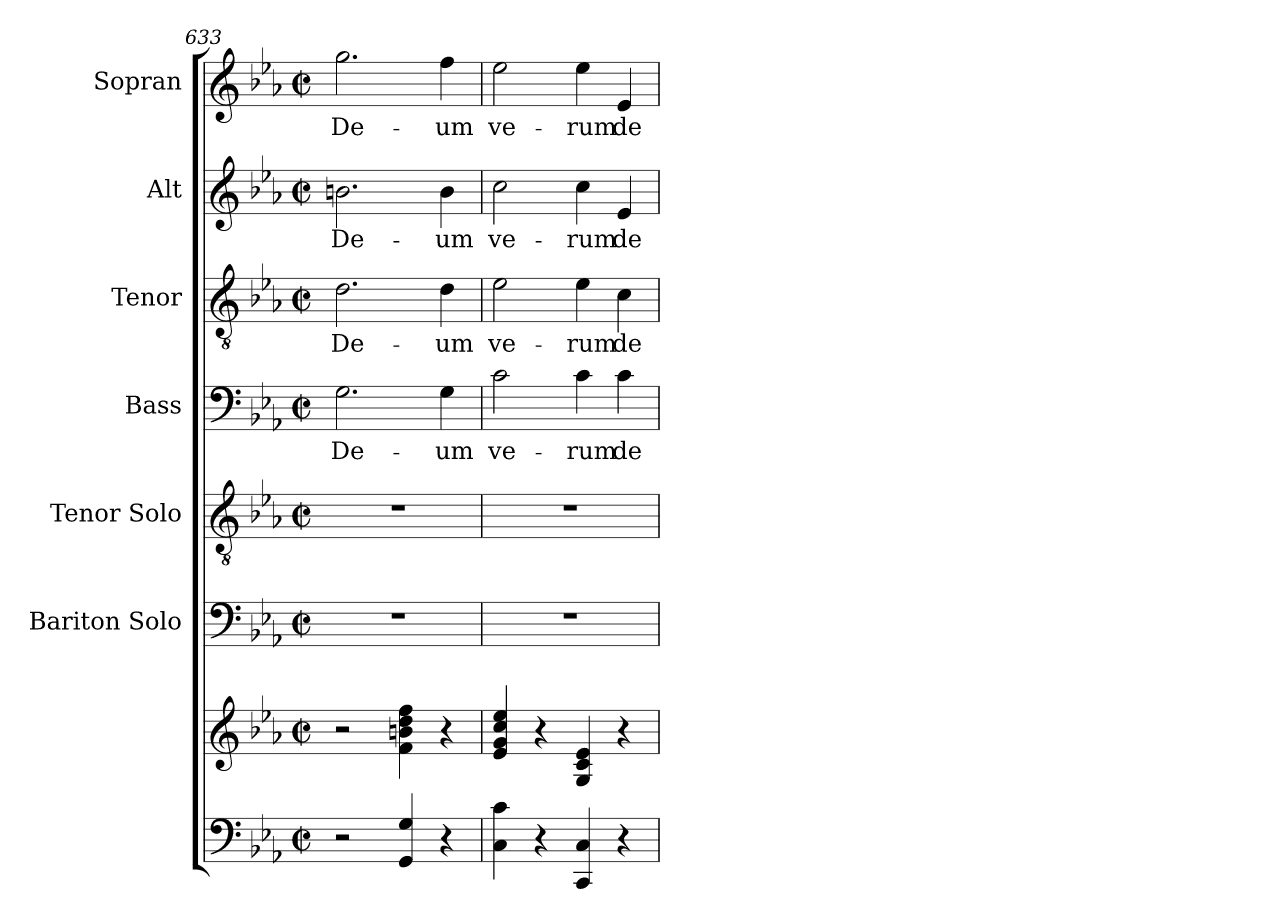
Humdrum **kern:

**kern	**kern	**kern	**kern	**kern	**text	**kern	**text	**kern	**text	**kern	**text
*part7	*part7	*part6	*part5	*part4	*part4	*part3	*part3	*part2	*part2	*part1	*part1
*staff8	*staff7	*staff6	*staff5	*staff4	*staff4	*staff3	*staff3	*staff2	*staff2	*staff1	*staff1
*	*	*I"Bariton Solo	*I"Tenor Solo	*I"Bass	*	*I"Tenor	*	*I"Alt	*	*I"Sopran	*
*	*	*	*	*I'B.	*	*I'T.	*	*I'A.	*	*I'S.	*
*clefF4	*clefG2	*clefF4	*clefGv2	*clefF4	*	*clefGv2	*	*clefG2	*	*clefG2	*
*k[b-e-a-]	*k[b-e-a-]	*k[b-e-a-]	*k[b-e-a-]	*k[b-e-a-]	*	*k[b-e-a-]	*	*k[b-e-a-]	*	*k[b-e-a-]	*
*E-:	*E-:	*E-:	*E-:	*E-:	*	*E-:	*	*E-:	*	*E-:	*
*M2/2	*M2/2	*M2/2	*M2/2	*M2/2	*	*M2/2	*	*M2/2	*	*M2/2	*
*met(c|)	*met(c|)	*met(c|)	*met(c|)	*met(c|)	*	*met(c|)	*	*met(c|)	*	*met(c|)	*
=633	=633	=633	=633	=633	=633	=633	=633	=633	=633	=633	=633
!	!	!	!	!	!LO:LY:b	!	!LO:LY:b	!	!LO:LY:b	!	!LO:LY:b
2r	2r	1r	1r	2.G\	De-	2.d\	De-	2.bn\	De-	2.gg\	De-
4GG/ 4G/	4f\ 4bn\ 4dd\ 4ff\	.	.	.	.	.	.	.	.	.	.
!	!	!	!	!	!LO:LY:b	!	!LO:LY:b	!	!LO:LY:b	!	!LO:LY:b
4r	4r	.	.	4G\	-um	4d\	-um	4b\	-um	4ff\	-um
=634	=634	=634	=634	=634	=634	=634	=634	=634	=634	=634	=634
!	!	!	!	!	!LO:LY:b	!	!LO:LY:b	!	!LO:LY:b	!	!LO:LY:b
4C\ 4c\	4e-/ 4g/ 4cc/ 4ee-/	1r	1r	2c\	ve-	2e-\	ve-	2cc\	ve-	2ee-\	ve-
4r	4r	.	.	.	.	.	.	.	.	.	.
!	!	!	!	!	!LO:LY:b	!	!LO:LY:b	!	!LO:LY:b	!	!LO:LY:b
4CC/ 4C/	4G/ 4c/ 4e-/	.	.	4c\	-rum	4e-\	-rum	4cc\	-rum	4ee-\	-rum
!	!	!	!	!	!LO:LY:b	!	!LO:LY:b	!	!LO:LY:b	!	!LO:LY:b
4r	4r	.	.	4c\	de	4c\	de	4e-/	de	4e-/	de
=	=	=	=	=	=	=	=	=	=	=	=
*-	*-	*-	*-	*-	*-	*-	*-	*-	*-	*-	*-
